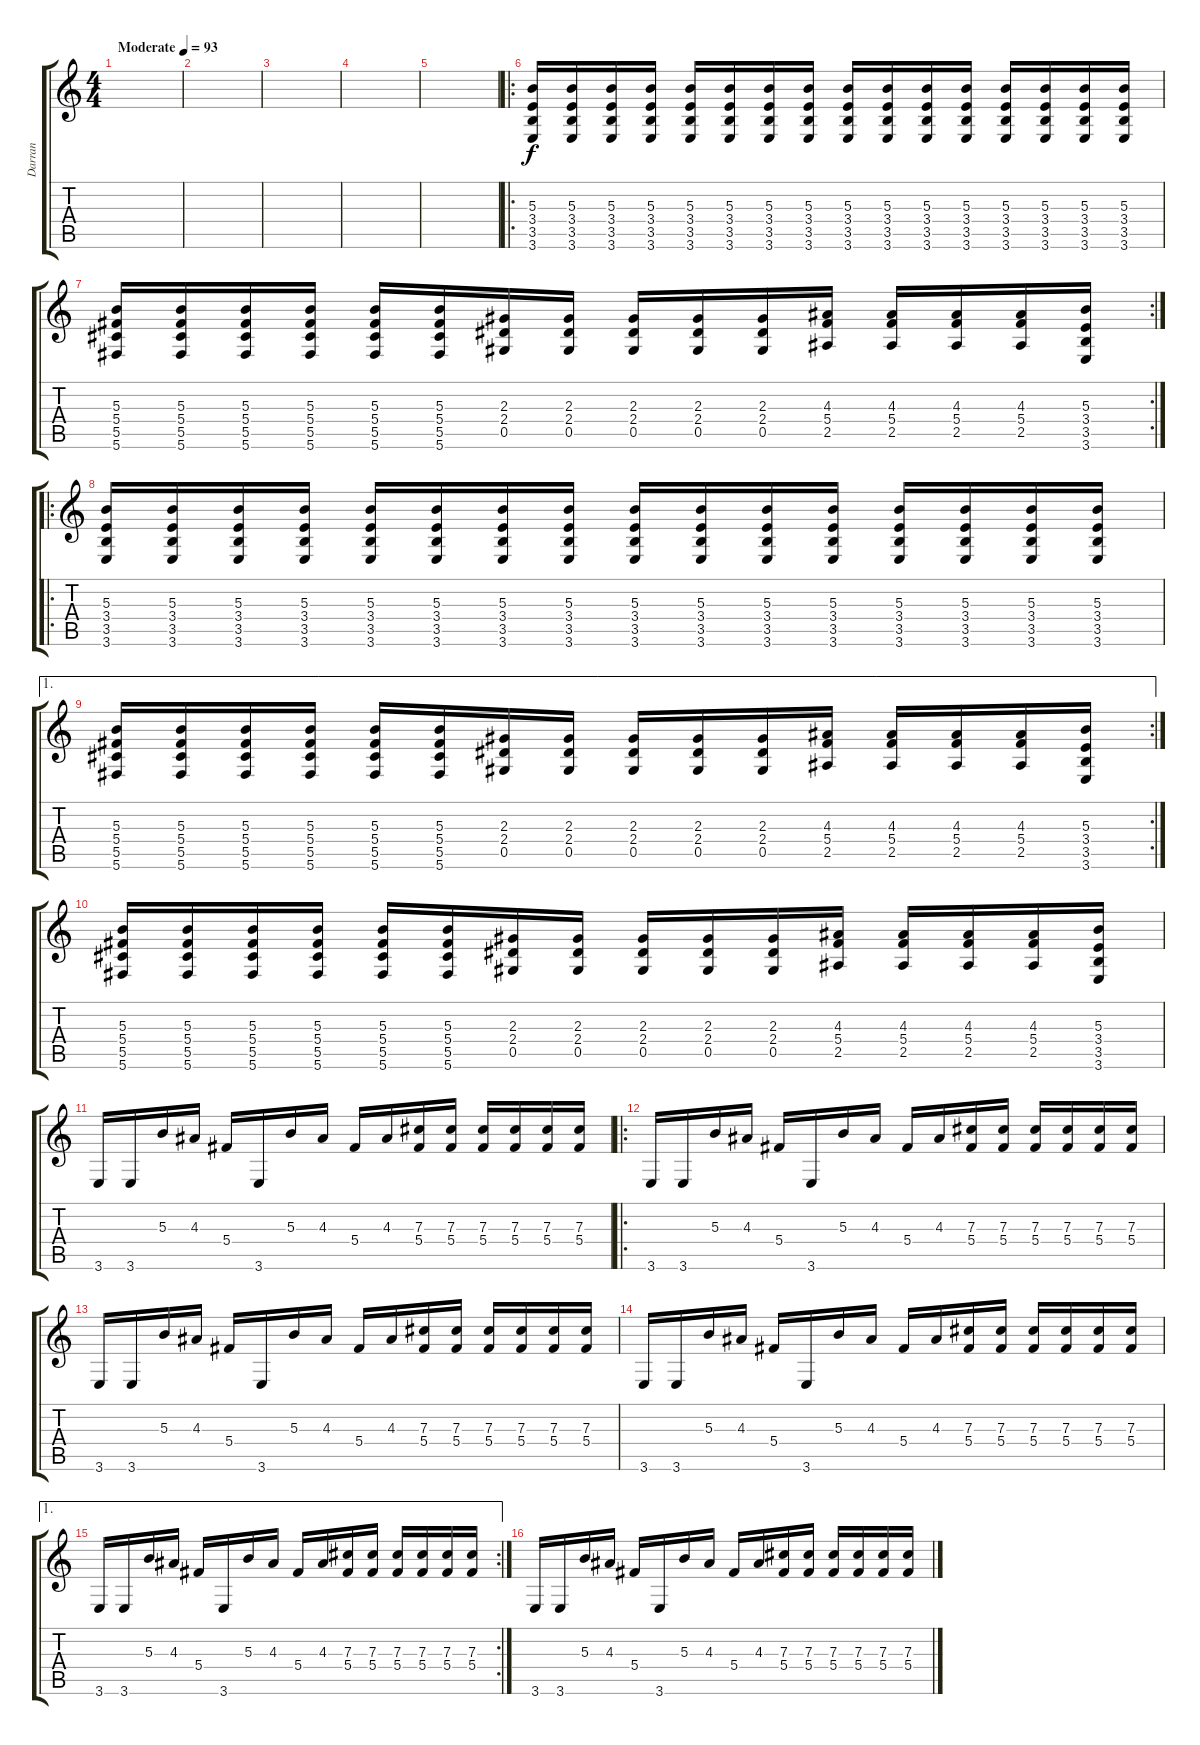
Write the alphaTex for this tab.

\track ("Darran" "Darran") {instrument distortionguitar}
\staff {score tabs}
\tuning (Eb4 Bb3 Gb3 Db3 Ab2 Db2) {hide}
\ts (4 4)
\tempo (93 "Moderate")
\clef g2
\ks c
|
|
|
|
|
\ro
(5.3 3.4 3.5 3.6).16 (5.3 3.4 3.5 3.6).16 (5.3 3.4 3.5 3.6).16 (5.3 3.4 3.5 3.6).16 (5.3 3.4 3.5 3.6).16 (5.3 3.4 3.5 3.6).16 (5.3 3.4 3.5 3.6).16 (5.3 3.4 3.5 3.6).16 (5.3 3.4 3.5 3.6).16 (5.3 3.4 3.5 3.6).16 (5.3 3.4 3.5 3.6).16 (5.3 3.4 3.5 3.6).16 (5.3 3.4 3.5 3.6).16 (5.3 3.4 3.5 3.6).16 (5.3 3.4 3.5 3.6).16 (5.3 3.4 3.5 3.6).16 |
\rc 2
(5.3 5.4 5.5 5.6).16 (5.3 5.4 5.5 5.6).16 (5.3 5.4 5.5 5.6).16 (5.3 5.4 5.5 5.6).16 (5.3 5.4 5.5 5.6).16 (5.3 5.4 5.5 5.6).16 (2.3 2.4 0.5).16 (2.3 2.4 0.5).16 (2.3 2.4 0.5).16 (2.3 2.4 0.5).16 (2.3 2.4 0.5).16 (4.3 5.4 2.5).16 (4.3 5.4 2.5).16 (4.3 5.4 2.5).16 (4.3 5.4 2.5).16 (5.3 3.4 3.5 3.6).16 |
\ro
(5.3 3.4 3.5 3.6).16 (5.3 3.4 3.5 3.6).16 (5.3 3.4 3.5 3.6).16 (5.3 3.4 3.5 3.6).16 (5.3 3.4 3.5 3.6).16 (5.3 3.4 3.5 3.6).16 (5.3 3.4 3.5 3.6).16 (5.3 3.4 3.5 3.6).16 (5.3 3.4 3.5 3.6).16 (5.3 3.4 3.5 3.6).16 (5.3 3.4 3.5 3.6).16 (5.3 3.4 3.5 3.6).16 (5.3 3.4 3.5 3.6).16 (5.3 3.4 3.5 3.6).16 (5.3 3.4 3.5 3.6).16 (5.3 3.4 3.5 3.6).16 |
\ae 1
\rc 2
(5.3 5.4 5.5 5.6).16 (5.3 5.4 5.5 5.6).16 (5.3 5.4 5.5 5.6).16 (5.3 5.4 5.5 5.6).16 (5.3 5.4 5.5 5.6).16 (5.3 5.4 5.5 5.6).16 (2.3 2.4 0.5).16 (2.3 2.4 0.5).16 (2.3 2.4 0.5).16 (2.3 2.4 0.5).16 (2.3 2.4 0.5).16 (4.3 5.4 2.5).16 (4.3 5.4 2.5).16 (4.3 5.4 2.5).16 (4.3 5.4 2.5).16 (5.3 3.4 3.5 3.6).16 |
(5.3 5.4 5.5 5.6).16 (5.3 5.4 5.5 5.6).16 (5.3 5.4 5.5 5.6).16 (5.3 5.4 5.5 5.6).16 (5.3 5.4 5.5 5.6).16 (5.3 5.4 5.5 5.6).16 (2.3 2.4 0.5).16 (2.3 2.4 0.5).16 (2.3 2.4 0.5).16 (2.3 2.4 0.5).16 (2.3 2.4 0.5).16 (4.3 5.4 2.5).16 (4.3 5.4 2.5).16 (4.3 5.4 2.5).16 (4.3 5.4 2.5).16 (5.3 3.4 3.5 3.6).16 |
3.6.16 3.6.16 5.3.16 4.3.16 5.4.16 3.6.16 5.3.16 4.3.16 5.4.16 4.3.16 (7.3 5.4).16 (7.3 5.4).16 (7.3 5.4).16 (7.3 5.4).16 (7.3 5.4).16 (7.3 5.4).16 |
\ro
3.6.16 3.6.16 5.3.16 4.3.16 5.4.16 3.6.16 5.3.16 4.3.16 5.4.16 4.3.16 (7.3 5.4).16 (7.3 5.4).16 (7.3 5.4).16 (7.3 5.4).16 (7.3 5.4).16 (7.3 5.4).16 |
3.6.16 3.6.16 5.3.16 4.3.16 5.4.16 3.6.16 5.3.16 4.3.16 5.4.16 4.3.16 (7.3 5.4).16 (7.3 5.4).16 (7.3 5.4).16 (7.3 5.4).16 (7.3 5.4).16 (7.3 5.4).16 |
3.6.16 3.6.16 5.3.16 4.3.16 5.4.16 3.6.16 5.3.16 4.3.16 5.4.16 4.3.16 (7.3 5.4).16 (7.3 5.4).16 (7.3 5.4).16 (7.3 5.4).16 (7.3 5.4).16 (7.3 5.4).16 |
\ae 1
\rc 2
3.6.16 3.6.16 5.3.16 4.3.16 5.4.16 3.6.16 5.3.16 4.3.16 5.4.16 4.3.16 (7.3 5.4).16 (7.3 5.4).16 (7.3 5.4).16 (7.3 5.4).16 (7.3 5.4).16 (7.3 5.4).16 |
3.6.16 3.6.16 5.3.16 4.3.16 5.4.16 3.6.16 5.3.16 4.3.16 5.4.16 4.3.16 (7.3 5.4).16 (7.3 5.4).16 (7.3 5.4).16 (7.3 5.4).16 (7.3 5.4).16 (7.3 5.4).16
